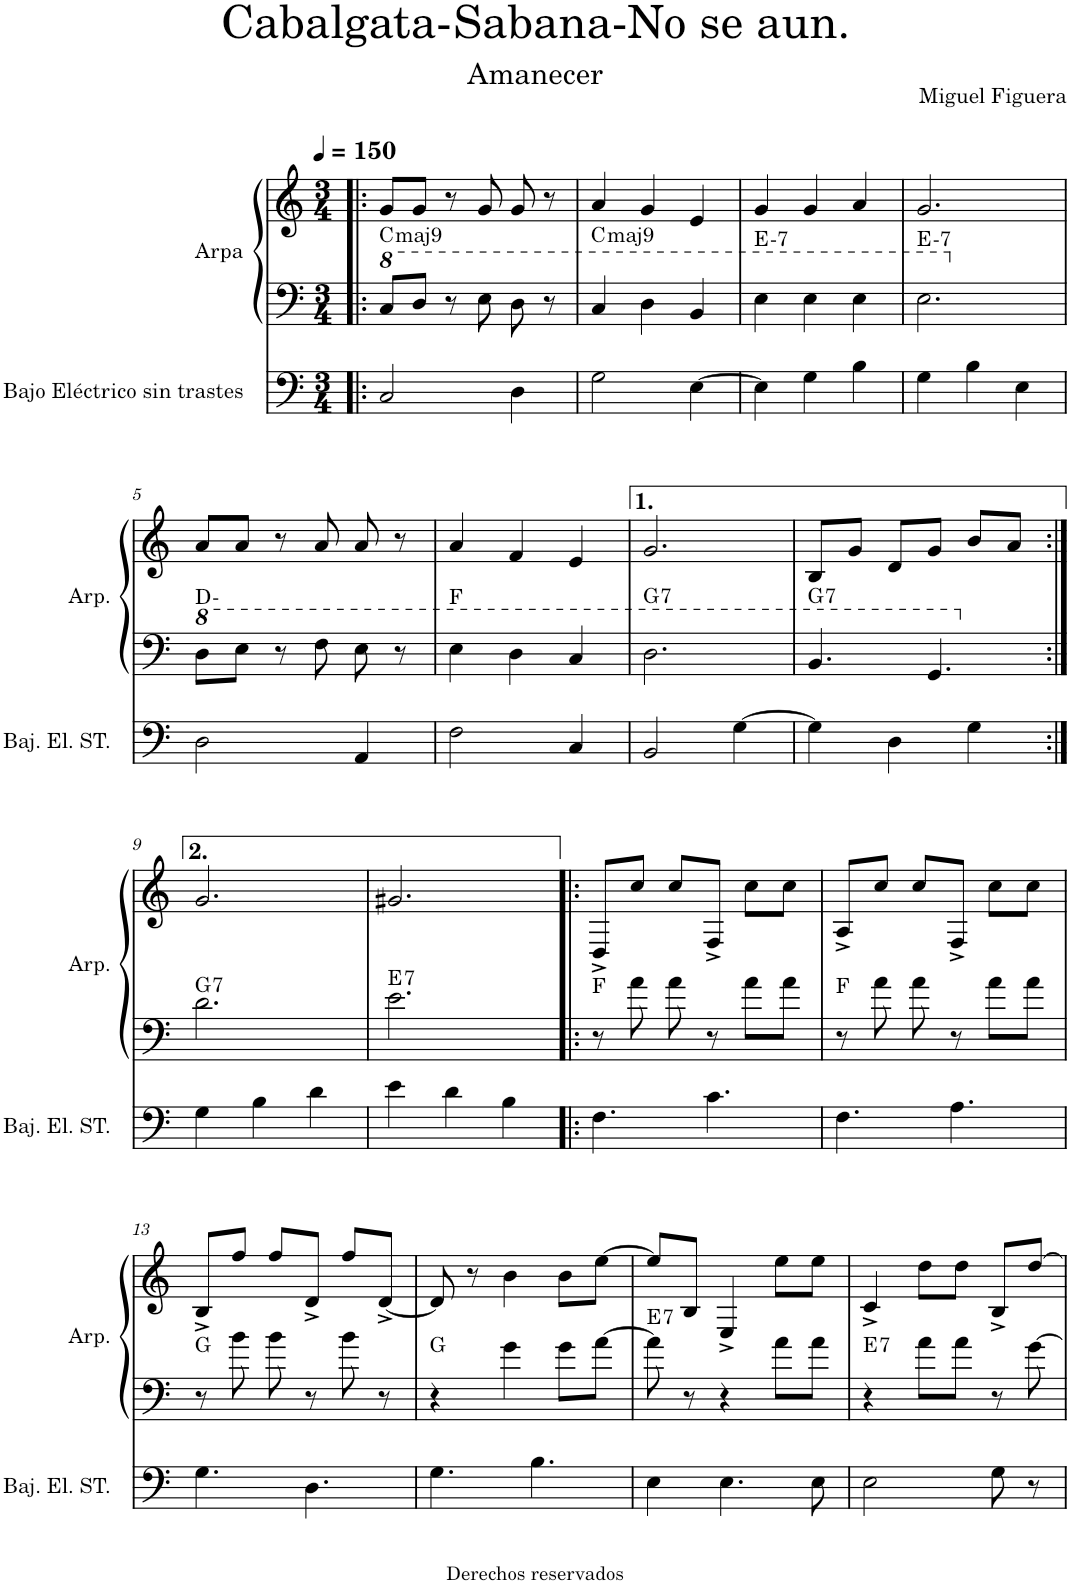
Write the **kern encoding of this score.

**kern	**kern	**kern	**harte
*part2	*part1	*part1	*part1
*staff3	*staff2	*staff1	*
*I"Bajo Eléctrico sin trastes	*I"Arpa	*	*
*I'Baj. El. ST.	*I'Arp.	*	*
*clefF4	*clefF4	*clefG2	*
*Trd7c12	*	*	*
*k[]	*k[]	*k[]	*
*M3/4	*M3/4	*M3/4	*
*	*8va	*	*
=1!|:	=1!|:	=1!|:	=1!|:
!	!	!	!LO:H:kt=maj9
2C/	8c/L	8g/L	C:maj9
.	8d/J	8g/J	.
.	8r	8r	.
.	8e\	8g/	.
4D\	8d\	8g/	.
.	8r	8r	.
=2	=2	=2	=2
!	!	!	!LO:H:kt=maj9
2G\	4c/	4a/	C:maj9
.	4d\	4g/	.
[4E\	4B/	4e/	.
=3	=3	=3	=3
!	!	!	!LO:H:kt=7
4E\]	4e\	4g/	E:min7
4G\	4e\	4g/	.
4B\	4e\	4a/	.
=4	=4	=4	=4
!	!	!	!LO:H:kt=7
4G\	2.e\	2.g/	E:min7
4B\	.	.	.
4E\	.	.	.
!!LO:LB:g=z
=5	=5	=5	=5
*	*X8va	*	*
*	*8va	*	*
2D\	8d\L	8a/L	D:min
.	8e\J	8a/J	.
.	8r	8r	.
.	8f\	8a/	.
4AA/	8e\	8a/	.
.	8r	8r	.
=6	=6	=6	=6
2F\	4e\	4a/	F:maj
.	4d\	4f/	.
4C/	4c/	4e/	.
=7	=7	=7	=7
!	!	!	!LO:H:kt=7
2BB/	2.d\	2.g/	G:7
[4G\	.	.	.
=8	=8	=8	=8
!	!	!	!LO:H:kt=7
4G\]	4.B/	8B/L	G:7
.	.	8g/J	.
4D\	.	8d/L	.
.	4.G/	8g/J	.
4G\	.	8b/L	.
.	.	8a/J	.
!!LO:LB:g=z
=9:|!	=9:|!	=9:|!	=9:|!
*	*X8va	*	*
!	!	!	!LO:H:kt=7
4G\	2.d\	2.g/	G:7
4B\	.	.	.
4d\	.	.	.
=10	=10	=10	=10
!	!	!	!LO:H:kt=7
4e\	2.e\	2.g#X/	E:7
4d\	.	.	.
4B\	.	.	.
=11!|:	=11!|:	=11!|:	=11!|:
4.F\	8r	8D^/L	F:maj
.	8a\	8cc/J	.
.	8a\	8cc/L	.
4.c\	8r	8F^/J	.
.	8a\L	8cc\L	.
.	8a\J	8cc\J	.
=12	=12	=12	=12
4.F\	8r	8A^/L	F:maj
.	8a\	8cc/J	.
.	8a\	8cc/L	.
4.A\	8r	8F^/J	.
.	8a\L	8cc\L	.
.	8a\J	8cc\J	.
!!LO:LB:g=z
=13	=13	=13	=13
4.G\	8r	8B^/L	G:maj
.	8b\	8ff/J	.
.	8b\	8ff/L	.
4.D\	8r	8d^/J	.
.	8b\	8ff/L	.
.	8r	[8d^/J	.
=14	=14	=14	=14
4.G\	4r	8d/]	G:maj
.	.	8r	.
.	4g\	4b\	.
4.B\	.	.	.
.	8g\L	8b\L	.
.	[8a\J	[8ee\J	.
=15	=15	=15	=15
!	!	!	!LO:H:kt=7
4E\	8a\]	8ee/L]	E:7
.	8r	8B/J	.
4.E\	4r	4E^/	.
.	8a\L	8ee\L	.
8E\	8a\J	8ee\J	.
=16	=16	=16	=16
!	!	!	!LO:H:kt=7
2E\	4r	4c^/	E:7
.	8a\L	8dd\L	.
.	8a\J	8dd\J	.
8G\	8r	8B^/L	.
8r	[8gn\	[8dd/J	.
=	=	=	=
*-	*-	*-	*-
